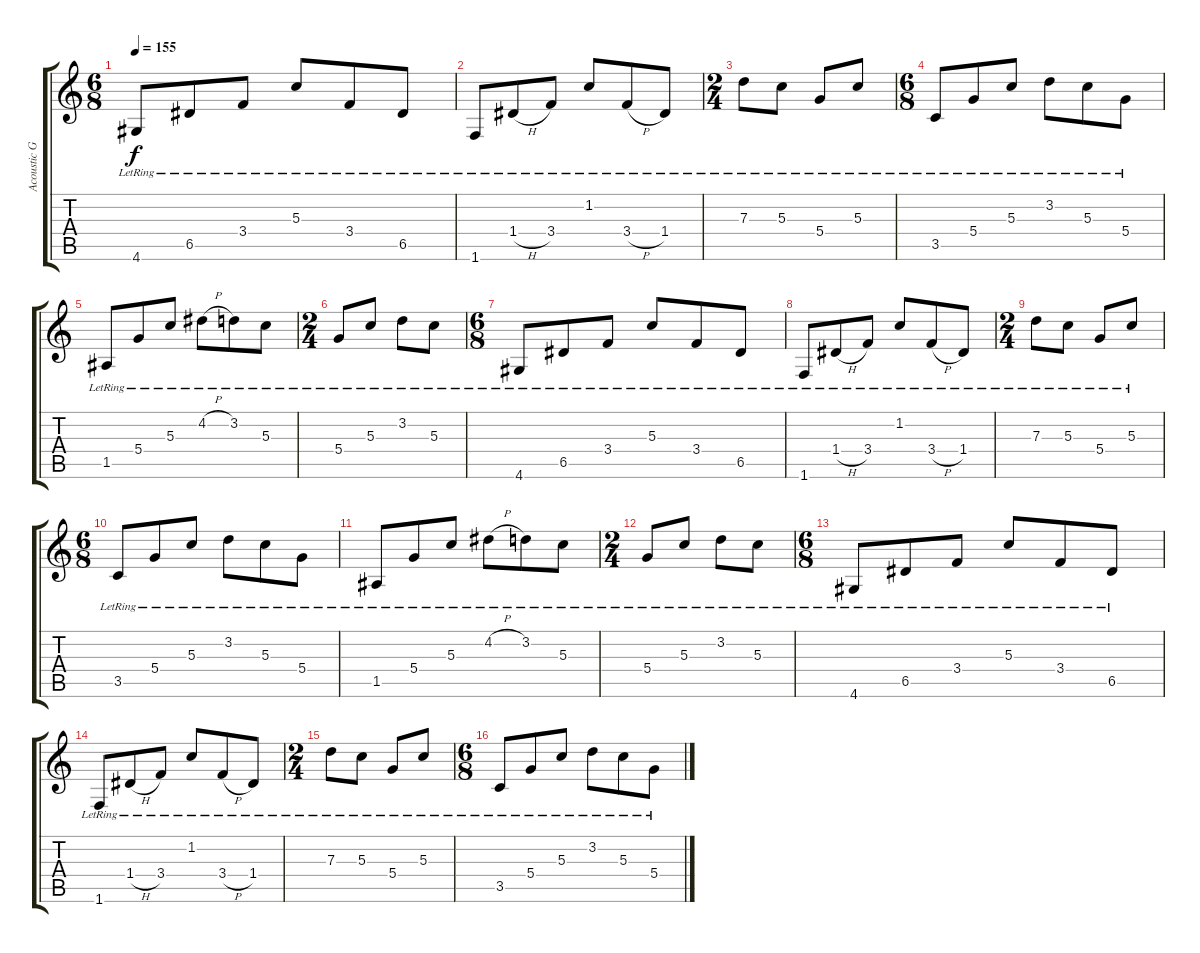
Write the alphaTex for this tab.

\track ("Acoustic Guitar: Gus G" "Acoustic G") {instrument acousticguitarsteel}
\staff {score tabs}
\tuning (E4 B3 G3 D3 A2 E2) {hide}
\ts (6 8)
\tempo 155
\clef g2
\ks c
4.6{lr}.8{dy f} 6.5{lr}.8 3.4{lr}.8 5.3{lr}.8 3.4{lr}.8 6.5{lr}.8 |
1.6{lr}.8 1.4{h lr}.8 3.4{lr}.8 1.2{lr}.8 3.4{h lr}.8 1.4{lr}.8 |
\ts (2 4)
7.3{lr}.8 5.3{lr}.8 5.4{lr}.8 5.3{lr}.8 |
\ts (6 8)
3.5{lr}.8 5.4{lr}.8 5.3{lr}.8 3.2{lr}.8 5.3{lr}.8 5.4{lr}.8 |
1.5{lr}.8 5.4{lr}.8 5.3{lr}.8 4.2{h lr}.8 3.2{lr}.8 5.3{lr}.8 |
\ts (2 4)
5.4{lr}.8 5.3{lr}.8 3.2{lr}.8 5.3{lr}.8 |
\ts (6 8)
4.6{lr}.8 6.5{lr}.8 3.4{lr}.8 5.3{lr}.8 3.4{lr}.8 6.5{lr}.8 |
1.6{lr}.8 1.4{h lr}.8 3.4{lr}.8 1.2{lr}.8 3.4{h lr}.8 1.4{lr}.8 |
\ts (2 4)
7.3{lr}.8 5.3{lr}.8 5.4{lr}.8 5.3{lr}.8 |
\ts (6 8)
3.5{lr}.8 5.4{lr}.8 5.3{lr}.8 3.2{lr}.8 5.3{lr}.8 5.4{lr}.8 |
1.5{lr}.8 5.4{lr}.8 5.3{lr}.8 4.2{h lr}.8 3.2{lr}.8 5.3{lr}.8 |
\ts (2 4)
5.4{lr}.8 5.3{lr}.8 3.2{lr}.8 5.3{lr}.8 |
\ts (6 8)
4.6{lr}.8 6.5{lr}.8 3.4{lr}.8 5.3{lr}.8 3.4{lr}.8 6.5{lr}.8 |
1.6{lr}.8 1.4{h lr}.8 3.4{lr}.8 1.2{lr}.8 3.4{h lr}.8 1.4{lr}.8 |
\ts (2 4)
7.3{lr}.8 5.3{lr}.8 5.4{lr}.8 5.3{lr}.8 |
\ts (6 8)
3.5{lr}.8 5.4{lr}.8 5.3{lr}.8 3.2{lr}.8 5.3{lr}.8 5.4{lr}.8
